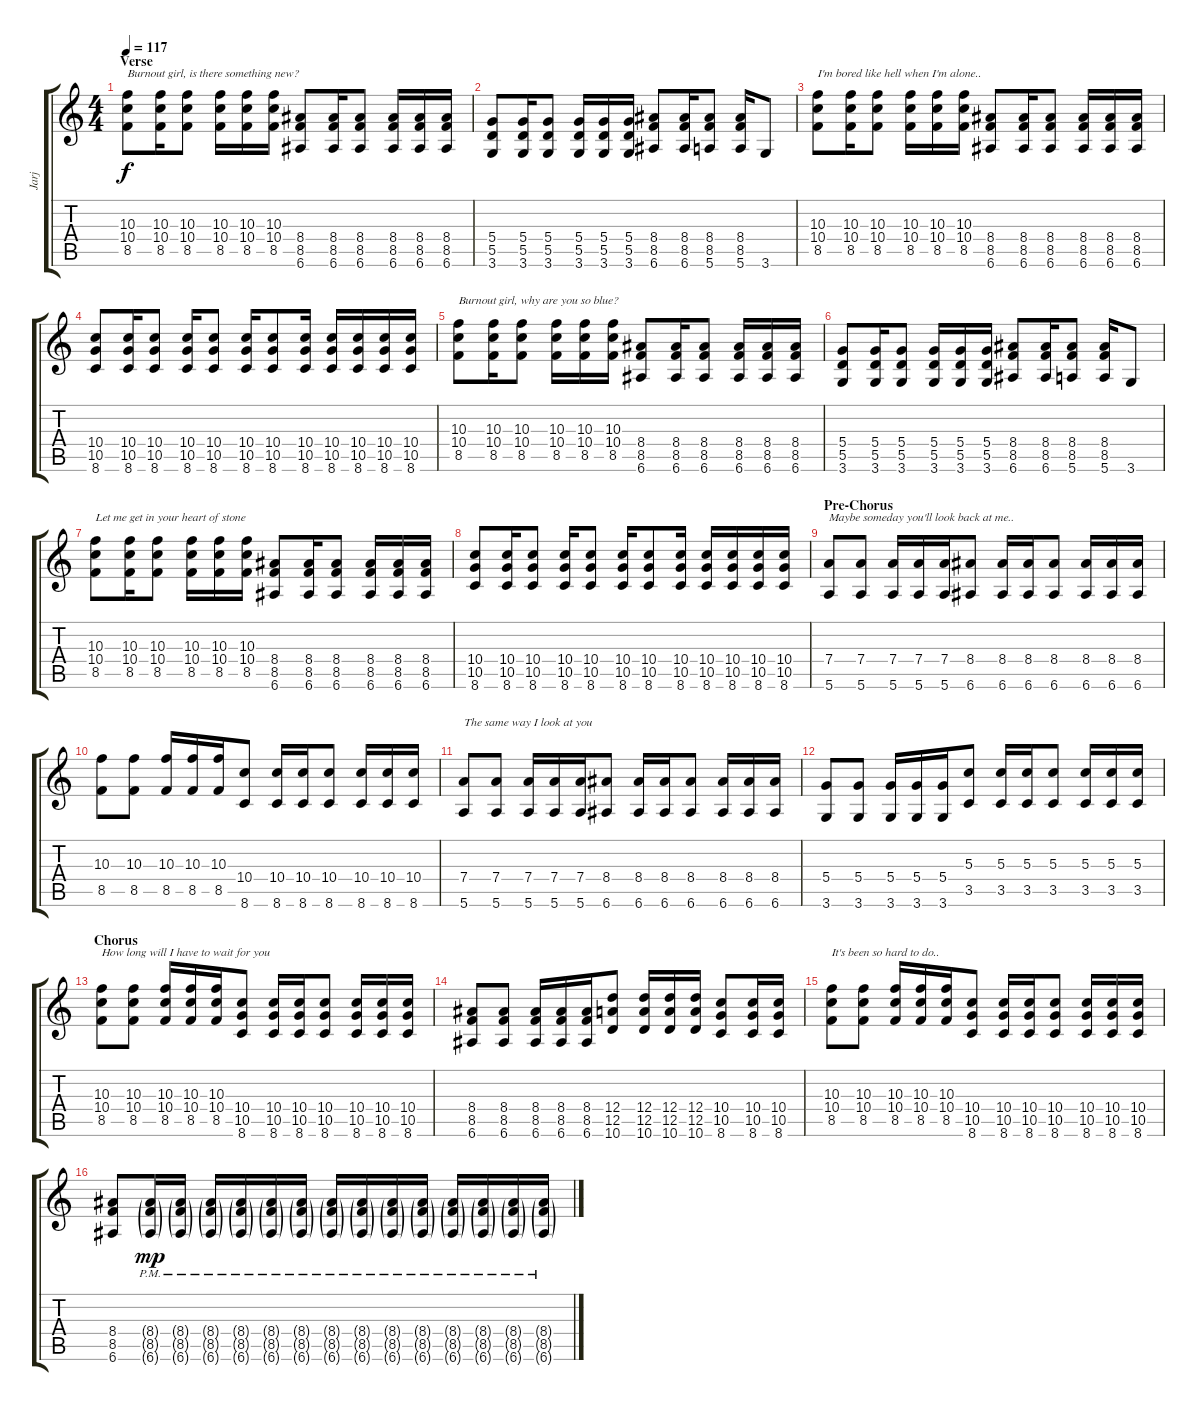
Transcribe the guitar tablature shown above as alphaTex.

\track ("Jarj" "Jarj") {instrument overdrivenguitar}
\staff {score tabs}
\tuning (E4 B3 G3 D3 A2 E2) {hide}
\ts (4 4)
\section ("" "Verse")
\tempo 117
\clef g2
\ks c
(10.3 10.4 8.5).8{txt "Burnout girl, is there something new?" dy f} (10.3 10.4 8.5).16 (10.3 10.4 8.5).8 (10.3 10.4 8.5).16 (10.3 10.4 8.5).16 (10.3 10.4 8.5).16 (8.4 8.5 6.6).8 (8.4 8.5 6.6).16 (8.4 8.5 6.6).8 (8.4 8.5 6.6).16 (8.4 8.5 6.6).16 (8.4 8.5 6.6).16 |
(5.4 5.5 3.6).8 (5.4 5.5 3.6).16 (5.4 5.5 3.6).8 (5.4 5.5 3.6).16 (5.4 5.5 3.6).16 (5.4 5.5 3.6).16 (8.4 8.5 6.6).8 (8.4 8.5 6.6).16 (8.4 8.5 5.6).8 (8.4 8.5 5.6).16 3.6.8 |
(10.3 10.4 8.5).8{txt "I'm bored like hell when I'm alone.."} (10.3 10.4 8.5).16 (10.3 10.4 8.5).8 (10.3 10.4 8.5).16 (10.3 10.4 8.5).16 (10.3 10.4 8.5).16 (8.4 8.5 6.6).8 (8.4 8.5 6.6).16 (8.4 8.5 6.6).8 (8.4 8.5 6.6).16 (8.4 8.5 6.6).16 (8.4 8.5 6.6).16 |
(10.4 10.5 8.6).8 (10.4 10.5 8.6).16 (10.4 10.5 8.6).8 (10.4 10.5 8.6).16 (10.4 10.5 8.6).8 (10.4 10.5 8.6).16 (10.4 10.5 8.6).8 (10.4 10.5 8.6).16 (10.4 10.5 8.6).16 (10.4 10.5 8.6).16 (10.4 10.5 8.6).16 (10.4 10.5 8.6).16 |
(10.3 10.4 8.5).8{txt "Burnout girl, why are you so blue?"} (10.3 10.4 8.5).16 (10.3 10.4 8.5).8 (10.3 10.4 8.5).16 (10.3 10.4 8.5).16 (10.3 10.4 8.5).16 (8.4 8.5 6.6).8 (8.4 8.5 6.6).16 (8.4 8.5 6.6).8 (8.4 8.5 6.6).16 (8.4 8.5 6.6).16 (8.4 8.5 6.6).16 |
(5.4 5.5 3.6).8 (5.4 5.5 3.6).16 (5.4 5.5 3.6).8 (5.4 5.5 3.6).16 (5.4 5.5 3.6).16 (5.4 5.5 3.6).16 (8.4 8.5 6.6).8 (8.4 8.5 6.6).16 (8.4 8.5 5.6).8 (8.4 8.5 5.6).16 3.6.8 |
(10.3 10.4 8.5).8{txt "Let me get in your heart of stone"} (10.3 10.4 8.5).16 (10.3 10.4 8.5).8 (10.3 10.4 8.5).16 (10.3 10.4 8.5).16 (10.3 10.4 8.5).16 (8.4 8.5 6.6).8 (8.4 8.5 6.6).16 (8.4 8.5 6.6).8 (8.4 8.5 6.6).16 (8.4 8.5 6.6).16 (8.4 8.5 6.6).16 |
(10.4 10.5 8.6).8 (10.4 10.5 8.6).16 (10.4 10.5 8.6).8 (10.4 10.5 8.6).16 (10.4 10.5 8.6).8 (10.4 10.5 8.6).16 (10.4 10.5 8.6).8 (10.4 10.5 8.6).16 (10.4 10.5 8.6).16 (10.4 10.5 8.6).16 (10.4 10.5 8.6).16 (10.4 10.5 8.6).16 |
\section ("" "Pre-Chorus")
(7.4 5.6).8{txt "Maybe someday you'll look back at me.." volume 11} (7.4 5.6).8 (7.4 5.6).16 (7.4 5.6).16 (7.4 5.6).16 (8.4 6.6).8 (8.4 6.6).16 (8.4 6.6).16 (8.4 6.6).8 (8.4 6.6).16 (8.4 6.6).16 (8.4 6.6).16 |
(10.3 8.5).8 (10.3 8.5).8 (10.3 8.5).16 (10.3 8.5).16 (10.3 8.5).16 (10.4 8.6).8 (10.4 8.6).16 (10.4 8.6).16 (10.4 8.6).8 (10.4 8.6).16 (10.4 8.6).16 (10.4 8.6).16 |
(7.4 5.6).8{txt "The same way I look at you"} (7.4 5.6).8 (7.4 5.6).16 (7.4 5.6).16 (7.4 5.6).16 (8.4 6.6).8 (8.4 6.6).16 (8.4 6.6).16 (8.4 6.6).8 (8.4 6.6).16 (8.4 6.6).16 (8.4 6.6).16 |
(5.4 3.6).8 (5.4 3.6).8 (5.4 3.6).16 (5.4 3.6).16 (5.4 3.6).16 (5.3 3.5).8 (5.3 3.5).16 (5.3 3.5).16 (5.3 3.5).8 (5.3 3.5).16 (5.3 3.5).16 (5.3 3.5).16 |
\section ("" "Chorus")
(10.3 10.4 8.5).8{txt "How long will I have to wait for you" volume 9} (10.3 10.4 8.5).8 (10.3 10.4 8.5).16 (10.3 10.4 8.5).16 (10.3 10.4 8.5).16 (10.4 10.5 8.6).8 (10.4 10.5 8.6).16 (10.4 10.5 8.6).16 (10.4 10.5 8.6).8 (10.4 10.5 8.6).16 (10.4 10.5 8.6).16 (10.4 10.5 8.6).16 |
(8.4 8.5 6.6).8 (8.4 8.5 6.6).8 (8.4 8.5 6.6).16 (8.4 8.5 6.6).16 (8.4 8.5 6.6).16 (12.4 12.5 10.6).8 (12.4 12.5 10.6).16 (12.4 12.5 10.6).16 (12.4 12.5 10.6).16 (10.4 10.5 8.6).8 (10.4 10.5 8.6).16 (10.4 10.5 8.6).16 |
(10.3 10.4 8.5).8{txt "It's been so hard to do.."} (10.3 10.4 8.5).8 (10.3 10.4 8.5).16 (10.3 10.4 8.5).16 (10.3 10.4 8.5).16 (10.4 10.5 8.6).8 (10.4 10.5 8.6).16 (10.4 10.5 8.6).16 (10.4 10.5 8.6).8 (10.4 10.5 8.6).16 (10.4 10.5 8.6).16 (10.4 10.5 8.6).16 |
(8.4 8.5 6.6).8 (8.4{g pm} 8.5{g pm} 6.6{g pm}).16{dy mp} (8.4{g pm} 8.5{g pm} 6.6{g pm}).16 (8.4{g pm} 8.5{g pm} 6.6{g pm}).16 (8.4{g pm} 8.5{g pm} 6.6{g pm}).16 (8.4{g pm} 8.5{g pm} 6.6{g pm}).16 (8.4{g pm} 8.5{g pm} 6.6{g pm}).16 (8.4{g pm} 8.5{g pm} 6.6{g pm}).16 (8.4{g pm} 8.5{g pm} 6.6{g pm}).16 (8.4{g pm} 8.5{g pm} 6.6{g pm}).16 (8.4{g pm} 8.5{g pm} 6.6{g pm}).16 (8.4{g pm} 8.5{g pm} 6.6{g pm}).16 (8.4{g pm} 8.5{g pm} 6.6{g pm}).16 (8.4{g pm} 8.5{g pm} 6.6{g pm}).16 (8.4{g pm} 8.5{g pm} 6.6{g pm}).16
